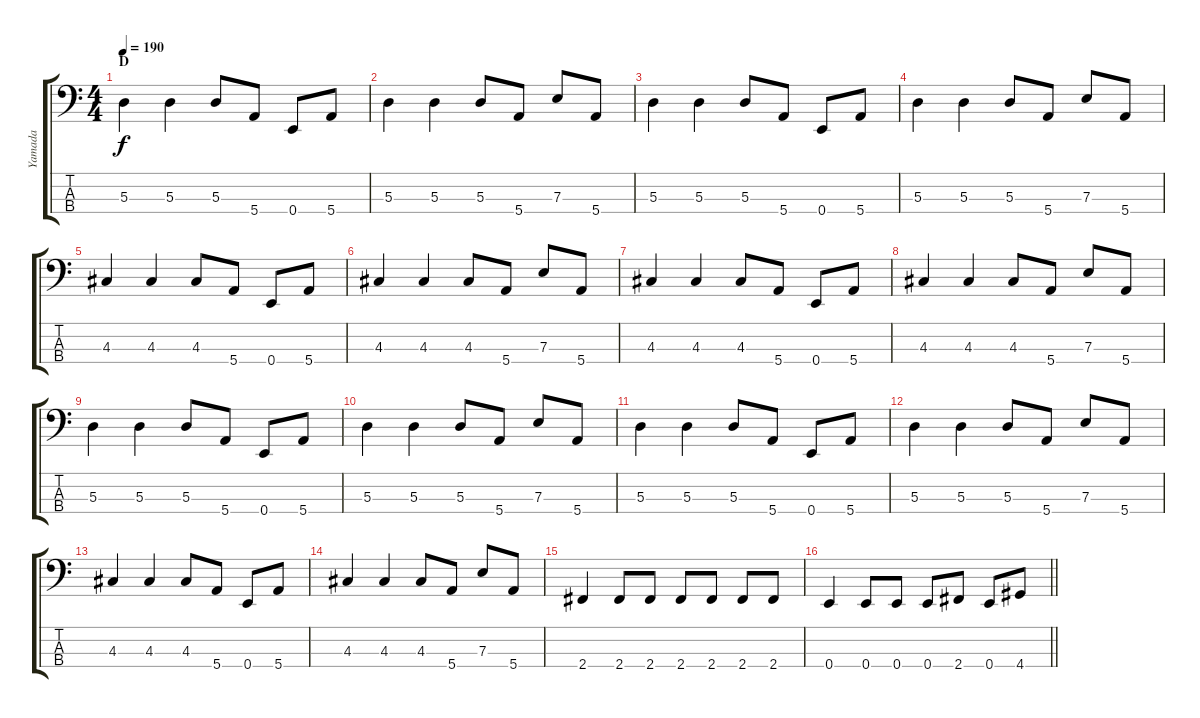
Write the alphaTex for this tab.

\track ("Yamada" "Yamada") {instrument electricbasspick}
\staff {score tabs}
\tuning (G2 D2 A1 E1) {hide}
\ts (4 4)
\section ("" "D")
\tempo 190
\clef f4
\ks c
5.3.4{dy f} 5.3.4 5.3.8 5.4.8 0.4.8 5.4.8 |
5.3.4 5.3.4 5.3.8 5.4.8 7.3.8 5.4.8 |
5.3.4 5.3.4 5.3.8 5.4.8 0.4.8 5.4.8 |
5.3.4 5.3.4 5.3.8 5.4.8 7.3.8 5.4.8 |
4.3.4 4.3.4 4.3.8 5.4.8 0.4.8 5.4.8 |
4.3.4 4.3.4 4.3.8 5.4.8 7.3.8 5.4.8 |
4.3.4 4.3.4 4.3.8 5.4.8 0.4.8 5.4.8 |
4.3.4 4.3.4 4.3.8 5.4.8 7.3.8 5.4.8 |
5.3.4 5.3.4 5.3.8 5.4.8 0.4.8 5.4.8 |
5.3.4 5.3.4 5.3.8 5.4.8 7.3.8 5.4.8 |
5.3.4 5.3.4 5.3.8 5.4.8 0.4.8 5.4.8 |
5.3.4 5.3.4 5.3.8 5.4.8 7.3.8 5.4.8 |
4.3.4 4.3.4 4.3.8 5.4.8 0.4.8 5.4.8 |
4.3.4 4.3.4 4.3.8 5.4.8 7.3.8 5.4.8 |
2.4.4 2.4.8 2.4.8 2.4.8 2.4.8 2.4.8 2.4.8 |
\barLineRight lightlight
0.4.4 0.4.8 0.4.8 0.4.8 2.4.8 0.4.8 4.4.8
